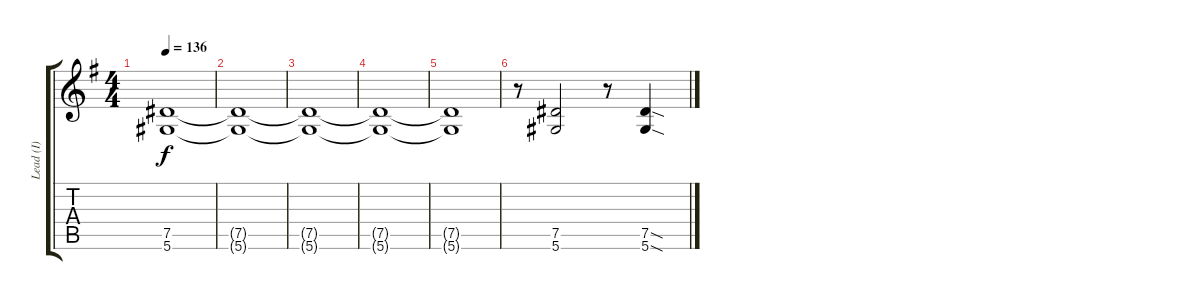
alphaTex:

\track ("Lead (I)" "Lead (I)") {instrument distortionguitar}
\staff {score tabs}
\tuning (Eb4 Bb3 Gb3 Db3 Ab2 Eb2) {hide}
\ts (4 4)
\tempo 136
\clef g2
\ks g
(7.5{t} 5.6{t}).1{dy f} |
(7.5{t} 5.6{t}).1 |
(7.5{t} 5.6{t}).1 |
(7.5{t} 5.6{t}).1 |
(7.5{t} 5.6{t}).1 |
r.8 (7.5 5.6).2 r.8 (7.5{sod} 5.6{sod}).4
